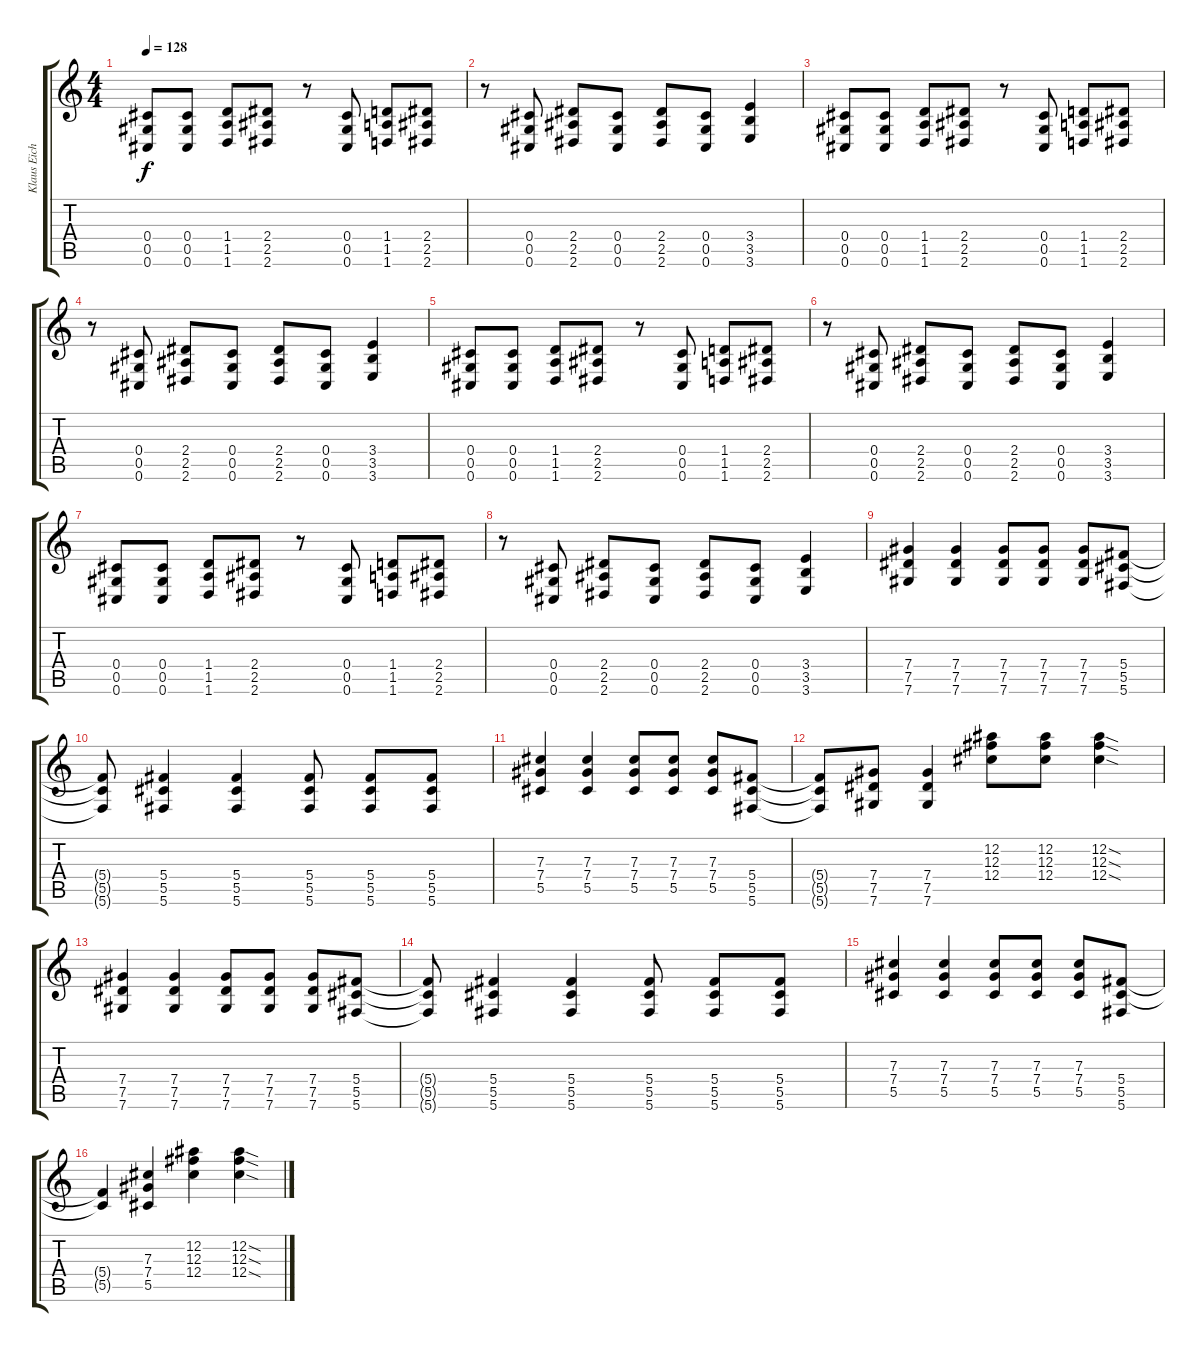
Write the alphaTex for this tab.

\track ("Klaus Eichstadt (lead)" "Klaus Eich") {instrument distortionguitar}
\staff {score tabs}
\tuning (Eb4 Bb3 Gb3 Db3 Ab2 Db2) {hide}
\ts (4 4)
\tempo 128
\clef g2
\ks c
(0.4 0.5 0.6).8{dy f} (0.4 0.5 0.6).8 (1.4 1.5 1.6).8 (2.4 2.5 2.6).8 r.8 (0.4 0.5 0.6).8 (1.4 1.5 1.6).8 (2.4 2.5 2.6).8 |
r.8 (0.4 0.5 0.6).8 (2.4 2.5 2.6).8 (0.4 0.5 0.6).8 (2.4 2.5 2.6).8 (0.4 0.5 0.6).8 (3.4 3.5 3.6).4 |
(0.4 0.5 0.6).8 (0.4 0.5 0.6).8 (1.4 1.5 1.6).8 (2.4 2.5 2.6).8 r.8 (0.4 0.5 0.6).8 (1.4 1.5 1.6).8 (2.4 2.5 2.6).8 |
r.8 (0.4 0.5 0.6).8 (2.4 2.5 2.6).8 (0.4 0.5 0.6).8 (2.4 2.5 2.6).8 (0.4 0.5 0.6).8 (3.4 3.5 3.6).4 |
(0.4 0.5 0.6).8 (0.4 0.5 0.6).8 (1.4 1.5 1.6).8 (2.4 2.5 2.6).8 r.8 (0.4 0.5 0.6).8 (1.4 1.5 1.6).8 (2.4 2.5 2.6).8 |
r.8 (0.4 0.5 0.6).8 (2.4 2.5 2.6).8 (0.4 0.5 0.6).8 (2.4 2.5 2.6).8 (0.4 0.5 0.6).8 (3.4 3.5 3.6).4 |
(0.4 0.5 0.6).8 (0.4 0.5 0.6).8 (1.4 1.5 1.6).8 (2.4 2.5 2.6).8 r.8 (0.4 0.5 0.6).8 (1.4 1.5 1.6).8 (2.4 2.5 2.6).8 |
r.8 (0.4 0.5 0.6).8 (2.4 2.5 2.6).8 (0.4 0.5 0.6).8 (2.4 2.5 2.6).8 (0.4 0.5 0.6).8 (3.4 3.5 3.6).4 |
(7.4 7.5 7.6).4 (7.4 7.5 7.6).4 (7.4 7.5 7.6).8 (7.4 7.5 7.6).8 (7.4 7.5 7.6).8 (5.4 5.5 5.6).8 |
(5.4{t} 5.5{t} 5.6{t}).8 (5.4 5.5 5.6).4 (5.4 5.5 5.6).4 (5.4 5.5 5.6).8 (5.4 5.5 5.6).8 (5.4 5.5 5.6).8 |
(7.3 7.4 5.5).4 (7.3 7.4 5.5).4 (7.3 7.4 5.5).8 (7.3 7.4 5.5).8 (7.3 7.4 5.5).8 (5.4 5.5 5.6).8 |
(5.4{t} 5.5{t} 5.6{t}).8 (7.4 7.5 7.6).8 (7.4 7.5 7.6).4 (12.2 12.3 12.4).8 (12.2 12.3 12.4).8 (12.2{sod} 12.3{sod} 12.4{sod}).4 |
(7.4 7.5 7.6).4 (7.4 7.5 7.6).4 (7.4 7.5 7.6).8 (7.4 7.5 7.6).8 (7.4 7.5 7.6).8 (5.4 5.5 5.6).8 |
(5.4{t} 5.5{t} 5.6{t}).8 (5.4 5.5 5.6).4 (5.4 5.5 5.6).4 (5.4 5.5 5.6).8 (5.4 5.5 5.6).8 (5.4 5.5 5.6).8 |
(7.3 7.4 5.5).4 (7.3 7.4 5.5).4 (7.3 7.4 5.5).8 (7.3 7.4 5.5).8 (7.3 7.4 5.5).8 (5.4 5.5 5.6).8 |
(5.4{t} 5.5{t}).4 (7.3 7.4 5.5).4 (12.2 12.3 12.4).4 (12.2{sod} 12.3{sod} 12.4{sod}).4
